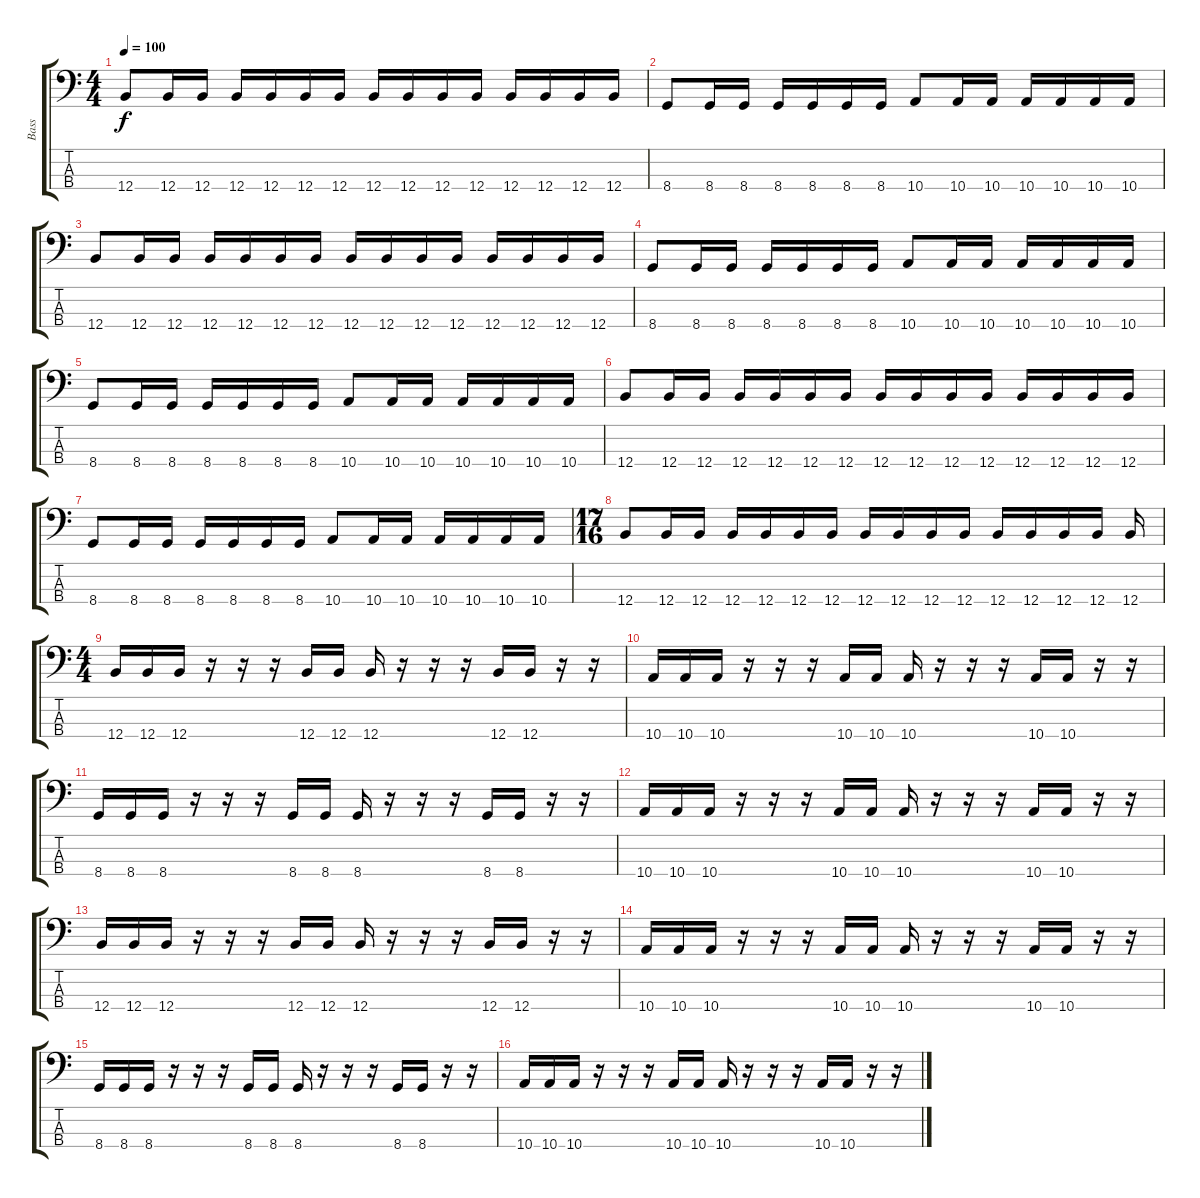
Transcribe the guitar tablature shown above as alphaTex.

\track ("Bass" "Bass") {instrument electricbasspick}
\staff {score tabs}
\tuning (E2 B1 Gb1 B0) {hide}
\ts (4 4)
\tempo 100
\clef f4
\ks c
12.4.8{dy f} 12.4.16 12.4.16 12.4.16 12.4.16 12.4.16 12.4.16 12.4.16 12.4.16 12.4.16 12.4.16 12.4.16 12.4.16 12.4.16 12.4.16 |
8.4.8 8.4.16 8.4.16 8.4.16 8.4.16 8.4.16 8.4.16 10.4.8 10.4.16 10.4.16 10.4.16 10.4.16 10.4.16 10.4.16 |
12.4.8 12.4.16 12.4.16 12.4.16 12.4.16 12.4.16 12.4.16 12.4.16 12.4.16 12.4.16 12.4.16 12.4.16 12.4.16 12.4.16 12.4.16 |
8.4.8 8.4.16 8.4.16 8.4.16 8.4.16 8.4.16 8.4.16 10.4.8 10.4.16 10.4.16 10.4.16 10.4.16 10.4.16 10.4.16 |
8.4.8 8.4.16 8.4.16 8.4.16 8.4.16 8.4.16 8.4.16 10.4.8 10.4.16 10.4.16 10.4.16 10.4.16 10.4.16 10.4.16 |
12.4.8 12.4.16 12.4.16 12.4.16 12.4.16 12.4.16 12.4.16 12.4.16 12.4.16 12.4.16 12.4.16 12.4.16 12.4.16 12.4.16 12.4.16 |
8.4.8 8.4.16 8.4.16 8.4.16 8.4.16 8.4.16 8.4.16 10.4.8 10.4.16 10.4.16 10.4.16 10.4.16 10.4.16 10.4.16 |
\ts (17 16)
12.4.8 12.4.16 12.4.16 12.4.16 12.4.16 12.4.16 12.4.16 12.4.16 12.4.16 12.4.16 12.4.16 12.4.16 12.4.16 12.4.16 12.4.16 12.4.16 |
\ts (4 4)
12.4.16 12.4.16 12.4.16 r.16 r.16 r.16 12.4.16 12.4.16 12.4.16 r.16 r.16 r.16 12.4.16 12.4.16 r.16 r.16 |
10.4.16 10.4.16 10.4.16 r.16 r.16 r.16 10.4.16 10.4.16 10.4.16 r.16 r.16 r.16 10.4.16 10.4.16 r.16 r.16 |
8.4.16 8.4.16 8.4.16 r.16 r.16 r.16 8.4.16 8.4.16 8.4.16 r.16 r.16 r.16 8.4.16 8.4.16 r.16 r.16 |
10.4.16 10.4.16 10.4.16 r.16 r.16 r.16 10.4.16 10.4.16 10.4.16 r.16 r.16 r.16 10.4.16 10.4.16 r.16 r.16 |
12.4.16 12.4.16 12.4.16 r.16 r.16 r.16 12.4.16 12.4.16 12.4.16 r.16 r.16 r.16 12.4.16 12.4.16 r.16 r.16 |
10.4.16 10.4.16 10.4.16 r.16 r.16 r.16 10.4.16 10.4.16 10.4.16 r.16 r.16 r.16 10.4.16 10.4.16 r.16 r.16 |
8.4.16 8.4.16 8.4.16 r.16 r.16 r.16 8.4.16 8.4.16 8.4.16 r.16 r.16 r.16 8.4.16 8.4.16 r.16 r.16 |
10.4.16 10.4.16 10.4.16 r.16 r.16 r.16 10.4.16 10.4.16 10.4.16 r.16 r.16 r.16 10.4.16 10.4.16 r.16 r.16
